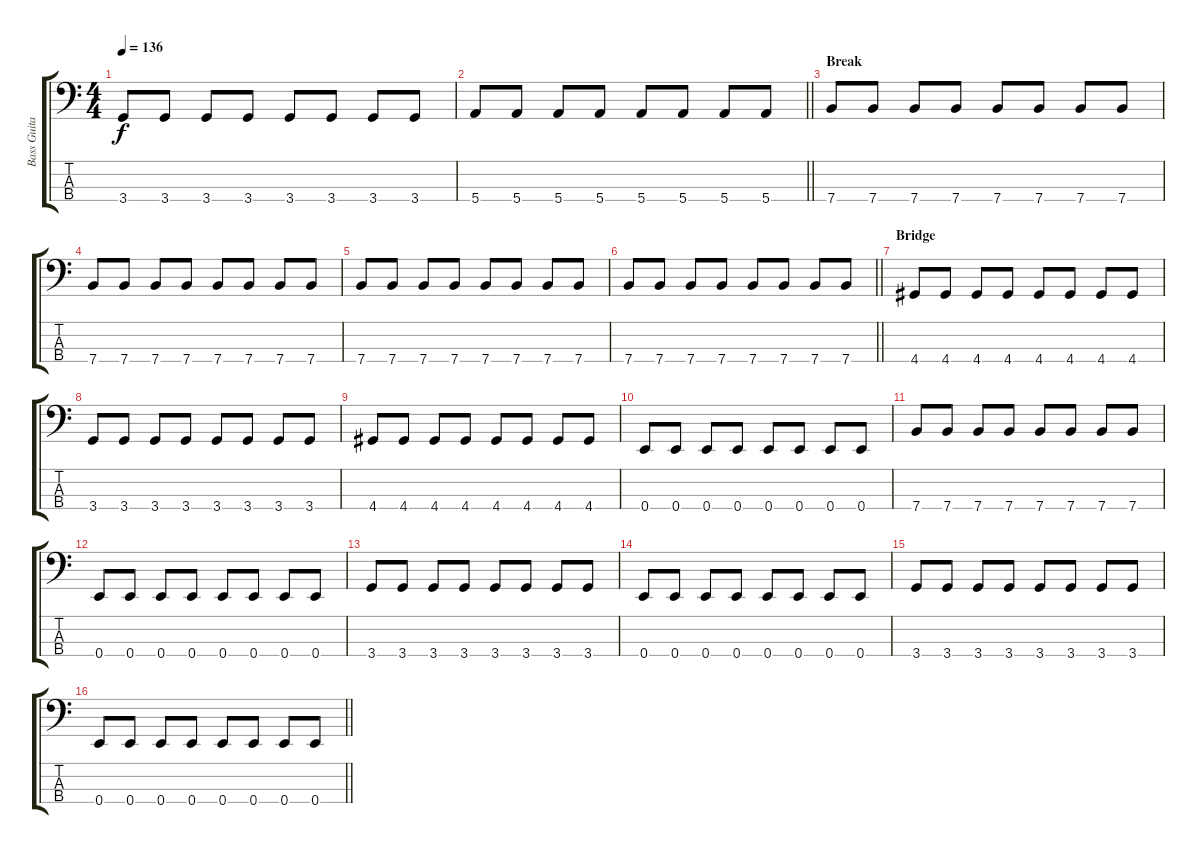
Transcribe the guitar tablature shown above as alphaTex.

\track ("Bass Guitar" "Bass Guita") {instrument electricbasspick}
\staff {score tabs}
\tuning (G2 D2 A1 E1) {hide}
\ts (4 4)
\tempo 136
\clef f4
\ks c
3.4.8{dy f} 3.4.8 3.4.8 3.4.8 3.4.8 3.4.8 3.4.8 3.4.8 |
\barLineRight lightlight
5.4.8 5.4.8 5.4.8 5.4.8 5.4.8 5.4.8 5.4.8 5.4.8 |
\section ("" "Break")
7.4.8 7.4.8 7.4.8 7.4.8 7.4.8 7.4.8 7.4.8 7.4.8 |
7.4.8 7.4.8 7.4.8 7.4.8 7.4.8 7.4.8 7.4.8 7.4.8 |
7.4.8 7.4.8 7.4.8 7.4.8 7.4.8 7.4.8 7.4.8 7.4.8 |
\barLineRight lightlight
7.4.8 7.4.8 7.4.8 7.4.8 7.4.8 7.4.8 7.4.8 7.4.8 |
\section ("" "Bridge")
4.4.8 4.4.8 4.4.8 4.4.8 4.4.8 4.4.8 4.4.8 4.4.8 |
3.4.8 3.4.8 3.4.8 3.4.8 3.4.8 3.4.8 3.4.8 3.4.8 |
4.4.8 4.4.8 4.4.8 4.4.8 4.4.8 4.4.8 4.4.8 4.4.8 |
0.4.8 0.4.8 0.4.8 0.4.8 0.4.8 0.4.8 0.4.8 0.4.8 |
7.4.8 7.4.8 7.4.8 7.4.8 7.4.8 7.4.8 7.4.8 7.4.8 |
0.4.8 0.4.8 0.4.8 0.4.8 0.4.8 0.4.8 0.4.8 0.4.8 |
3.4.8 3.4.8 3.4.8 3.4.8 3.4.8 3.4.8 3.4.8 3.4.8 |
0.4.8 0.4.8 0.4.8 0.4.8 0.4.8 0.4.8 0.4.8 0.4.8 |
3.4.8 3.4.8 3.4.8 3.4.8 3.4.8 3.4.8 3.4.8 3.4.8 |
\barLineRight lightlight
0.4.8 0.4.8 0.4.8 0.4.8 0.4.8 0.4.8 0.4.8 0.4.8
